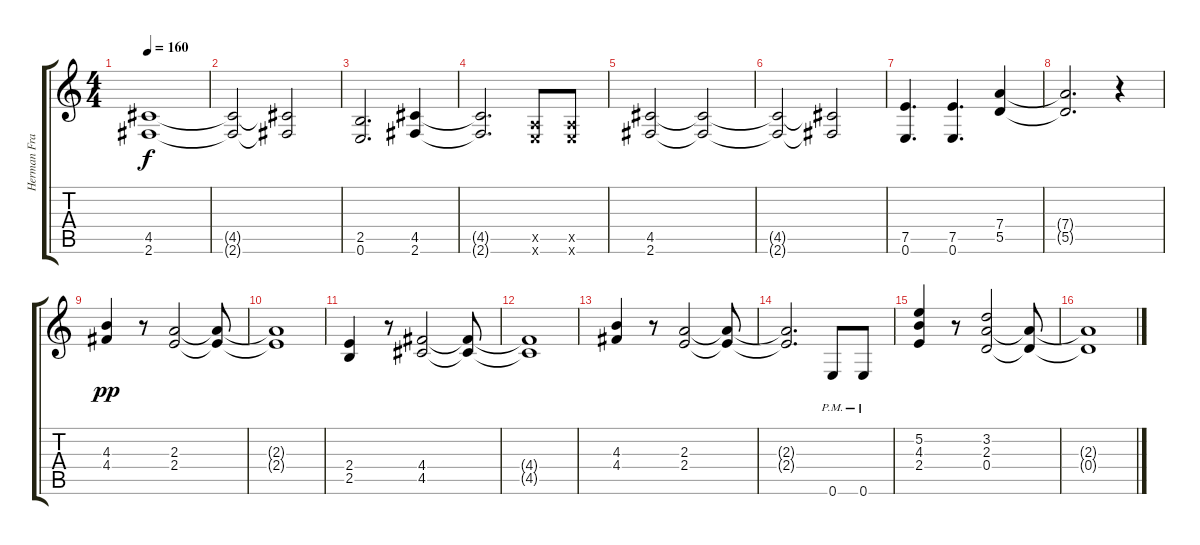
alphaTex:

\track ("Herman Frank" "Herman Fra") {solo instrument distortionguitar}
\staff {score tabs}
\tuning (E4 B3 G3 D3 A2 E2) {hide}
\ts (4 4)
\tempo 160
\clef g2
\ks c
(4.5 2.6).1{dy f} |
(4.5{t} 2.6{t}).2 (4.5{t} 2.6{t}).2 |
(2.5 0.6).2{d} (4.5 2.6).4 |
(4.5{t} 2.6{t}).2{d} (0.5{x} 0.6{x}).8 (0.5{x} 0.6{x}).8 |
(4.5 2.6).2 (4.5{t} 2.6{t}).2 |
(4.5{t} 2.6{t}).2 (4.5{t} 2.6{t}).2 |
(7.5 0.6).4{d} (7.5 0.6).4{d} (7.4 5.5).4 |
(7.4{t} 5.5{t}).2{d} r.4 |
(4.3 4.4).4{dy pp} r.8 (2.3 2.4).2 (2.3{t} 2.4{t}).8 |
(2.3{t} 2.4{t}).1 |
(2.4 2.5).4 r.8 (4.4 4.5).2 (4.4{t} 4.5{t}).8 |
(4.4{t} 4.5{t}).1 |
(4.3 4.4).4 r.8 (2.3 2.4).2 (2.3{t} 2.4{t}).8 |
(2.3{t} 2.4{t}).2{d} 0.6{pm}.8 0.6{pm}.8 |
(5.2 4.3 2.4).4 r.8 (3.2 2.3 0.4).2 (2.3{t} 0.4{t}).8 |
(2.3{t} 0.4{t}).1
